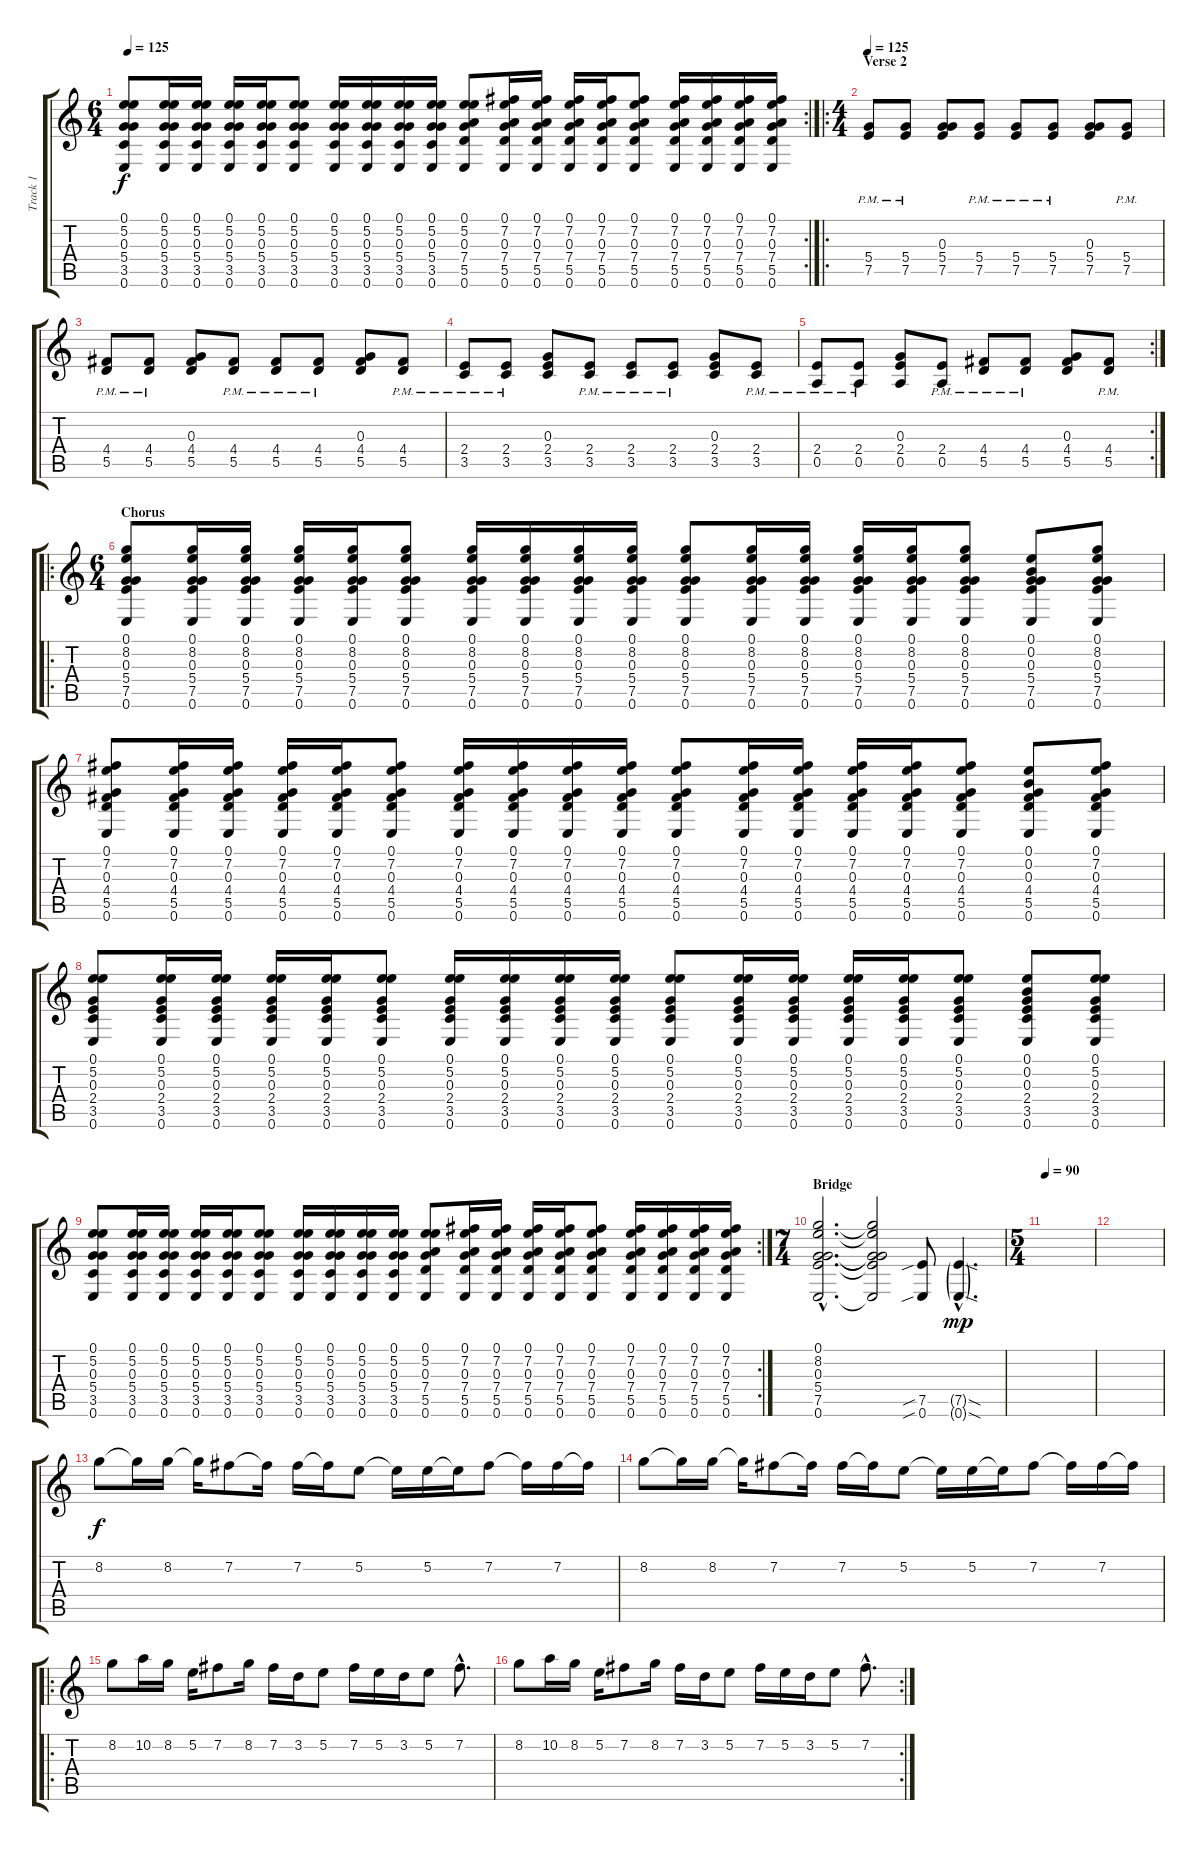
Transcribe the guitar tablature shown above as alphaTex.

\track ("Track 1" "Track 1") {instrument acousticguitarnylon}
\staff {score tabs}
\tuning (E4 B3 G3 D3 A2 E2) {hide}
\rc 2
\ts (6 4)
\tempo 125
\clef g2
\ks c
(0.1 5.2 0.3 5.4 3.5 0.6).8{dy f} (0.1 5.2 0.3 5.4 3.5 0.6).16 (0.1 5.2 0.3 5.4 3.5 0.6).16 (0.1 5.2 0.3 5.4 3.5 0.6).16 (0.1 5.2 0.3 5.4 3.5 0.6).16 (0.1 5.2 0.3 5.4 3.5 0.6).8 (0.1 5.2 0.3 5.4 3.5 0.6).16 (0.1 5.2 0.3 5.4 3.5 0.6).16 (0.1 5.2 0.3 5.4 3.5 0.6).16 (0.1 5.2 0.3 5.4 3.5 0.6).16 (0.1 5.2 0.3 7.4 5.5 0.6).8 (0.1 7.2 0.3 7.4 5.5 0.6).16 (0.1 7.2 0.3 7.4 5.5 0.6).16 (0.1 7.2 0.3 7.4 5.5 0.6).16 (0.1 7.2 0.3 7.4 5.5 0.6).16 (0.1 7.2 0.3 7.4 5.5 0.6).8 (0.1 7.2 0.3 7.4 5.5 0.6).16 (0.1 7.2 0.3 7.4 5.5 0.6).16 (0.1 7.2 0.3 7.4 5.5 0.6).16 (0.1 7.2 0.3 7.4 5.5 0.6).16 |
\ro
\ts (4 4)
\section ("" "Verse 2")
\tempo 125
(5.4{pm} 7.5{pm}).8{instrument acousticguitarsteel} (5.4{pm} 7.5{pm}).8 (0.3 5.4 7.5).8 (5.4{pm} 7.5{pm}).8 (5.4{pm} 7.5{pm}).8 (5.4{pm} 7.5{pm}).8 (0.3 5.4 7.5).8 (5.4{pm} 7.5{pm}).8 |
(4.4{pm} 5.5{pm}).8 (4.4{pm} 5.5{pm}).8 (0.3 4.4 5.5).8 (4.4{pm} 5.5{pm}).8 (4.4{pm} 5.5{pm}).8 (4.4{pm} 5.5{pm}).8 (0.3 4.4 5.5).8 (4.4{pm} 5.5{pm}).8 |
(2.4{pm} 3.5{pm}).8 (2.4{pm} 3.5{pm}).8 (0.3 2.4 3.5).8 (2.4{pm} 3.5{pm}).8 (2.4{pm} 3.5{pm}).8 (2.4{pm} 3.5{pm}).8 (0.3 2.4 3.5).8 (2.4{pm} 3.5{pm}).8 |
\rc 2
(2.4{pm} 0.5{pm}).8 (2.4{pm} 0.5{pm}).8 (0.3 2.4 0.5).8 (2.4{pm} 0.5{pm}).8 (4.4{pm} 5.5{pm}).8 (4.4{pm} 5.5{pm}).8 (0.3 4.4 5.5).8 (4.4{pm} 5.5{pm}).8 |
\ro
\ts (6 4)
\section ("" "Chorus")
(0.1 8.2 0.3 5.4 7.5 0.6).8{volume 16 instrument acousticguitarnylon} (0.1 8.2 0.3 5.4 7.5 0.6).16 (0.1 8.2 0.3 5.4 7.5 0.6).16 (0.1 8.2 0.3 5.4 7.5 0.6).16 (0.1 8.2 0.3 5.4 7.5 0.6).16 (0.1 8.2 0.3 5.4 7.5 0.6).8 (0.1 8.2 0.3 5.4 7.5 0.6).16 (0.1 8.2 0.3 5.4 7.5 0.6).16 (0.1 8.2 0.3 5.4 7.5 0.6).16 (0.1 8.2 0.3 5.4 7.5 0.6).16 (0.1 8.2 0.3 5.4 7.5 0.6).8 (0.1 8.2 0.3 5.4 7.5 0.6).16 (0.1 8.2 0.3 5.4 7.5 0.6).16 (0.1 8.2 0.3 5.4 7.5 0.6).16 (0.1 8.2 0.3 5.4 7.5 0.6).16 (0.1 8.2 0.3 5.4 7.5 0.6).8 (0.1 0.2 0.3 5.4 7.5 0.6).8 (0.1 8.2 0.3 5.4 7.5 0.6).8 |
(0.1 7.2 0.3 4.4 5.5 0.6).8 (0.1 7.2 0.3 4.4 5.5 0.6).16 (0.1 7.2 0.3 4.4 5.5 0.6).16 (0.1 7.2 0.3 4.4 5.5 0.6).16 (0.1 7.2 0.3 4.4 5.5 0.6).16 (0.1 7.2 0.3 4.4 5.5 0.6).8 (0.1 7.2 0.3 4.4 5.5 0.6).16 (0.1 7.2 0.3 4.4 5.5 0.6).16 (0.1 7.2 0.3 4.4 5.5 0.6).16 (0.1 7.2 0.3 4.4 5.5 0.6).16 (0.1 7.2 0.3 4.4 5.5 0.6).8 (0.1 7.2 0.3 4.4 5.5 0.6).16 (0.1 7.2 0.3 4.4 5.5 0.6).16 (0.1 7.2 0.3 4.4 5.5 0.6).16 (0.1 7.2 0.3 4.4 5.5 0.6).16 (0.1 7.2 0.3 4.4 5.5 0.6).8 (0.1 0.2 0.3 4.4 5.5 0.6).8 (0.1 7.2 0.3 4.4 5.5 0.6).8 |
(0.1 5.2 0.3 2.4 3.5 0.6).8 (0.1 5.2 0.3 2.4 3.5 0.6).16 (0.1 5.2 0.3 2.4 3.5 0.6).16 (0.1 5.2 0.3 2.4 3.5 0.6).16 (0.1 5.2 0.3 2.4 3.5 0.6).16 (0.1 5.2 0.3 2.4 3.5 0.6).8 (0.1 5.2 0.3 2.4 3.5 0.6).16 (0.1 5.2 0.3 2.4 3.5 0.6).16 (0.1 5.2 0.3 2.4 3.5 0.6).16 (0.1 5.2 0.3 2.4 3.5 0.6).16 (0.1 5.2 0.3 2.4 3.5 0.6).8 (0.1 5.2 0.3 2.4 3.5 0.6).16 (0.1 5.2 0.3 2.4 3.5 0.6).16 (0.1 5.2 0.3 2.4 3.5 0.6).16 (0.1 5.2 0.3 2.4 3.5 0.6).16 (0.1 5.2 0.3 2.4 3.5 0.6).8 (0.1 0.2 0.3 2.4 3.5 0.6).8 (0.1 5.2 0.3 2.4 3.5 0.6).8 |
\rc 2
(0.1 5.2 0.3 5.4 3.5 0.6).8 (0.1 5.2 0.3 5.4 3.5 0.6).16 (0.1 5.2 0.3 5.4 3.5 0.6).16 (0.1 5.2 0.3 5.4 3.5 0.6).16 (0.1 5.2 0.3 5.4 3.5 0.6).16 (0.1 5.2 0.3 5.4 3.5 0.6).8 (0.1 5.2 0.3 5.4 3.5 0.6).16 (0.1 5.2 0.3 5.4 3.5 0.6).16 (0.1 5.2 0.3 5.4 3.5 0.6).16 (0.1 5.2 0.3 5.4 3.5 0.6).16 (0.1 5.2 0.3 7.4 5.5 0.6).8 (0.1 7.2 0.3 7.4 5.5 0.6).16 (0.1 7.2 0.3 7.4 5.5 0.6).16 (0.1 7.2 0.3 7.4 5.5 0.6).16 (0.1 7.2 0.3 7.4 5.5 0.6).16 (0.1 7.2 0.3 7.4 5.5 0.6).8 (0.1 7.2 0.3 7.4 5.5 0.6).16 (0.1 7.2 0.3 7.4 5.5 0.6).16 (0.1 7.2 0.3 7.4 5.5 0.6).16 (0.1 7.2 0.3 7.4 5.5 0.6).16 |
\ts (7 4)
\section ("" "Bridge")
(0.1{hac} 8.2{hac} 0.3{hac} 5.4{hac} 7.5{hac} 0.6{hac}).2{d instrument acousticguitarsteel} (0.1{t} 8.2{t} 0.3{t} 5.4{t} 7.5{t} 0.6{t}).2 (7.5{sib} 0.6{sib}).8 (7.5{sod g hac} 0.6{sod g hac}).4{d dy mp} |
\ts (5 4)
\tempo 90
|
|
8.2.8{dy f} 8.2{t}.16 8.2.16 8.2{t}.16 7.2.8 7.2{t}.16 7.2.16 7.2{t}.16 5.2.8 5.2{t}.16 5.2.16 5.2{t}.16 7.2.8 7.2{t}.16 7.2.16 7.2{t}.16 |
8.2.8 8.2{t}.16 8.2.16 8.2{t}.16 7.2.8 7.2{t}.16 7.2.16 7.2{t}.16 5.2.8 5.2{t}.16 5.2.16 5.2{t}.16 7.2.8 7.2{t}.16 7.2.16 7.2{t}.16 |
\ro
8.2.8 10.2.16 8.2.16 5.2.16 7.2.8 8.2.16 7.2.16 3.2.16 5.2.8 7.2.16 5.2.16 3.2.16 5.2.8 7.2{hac}.8{d} |
\rc 2
8.2.8 10.2.16 8.2.16 5.2.16 7.2.8 8.2.16 7.2.16 3.2.16 5.2.8 7.2.16 5.2.16 3.2.16 5.2.8 7.2{hac}.8{d}
